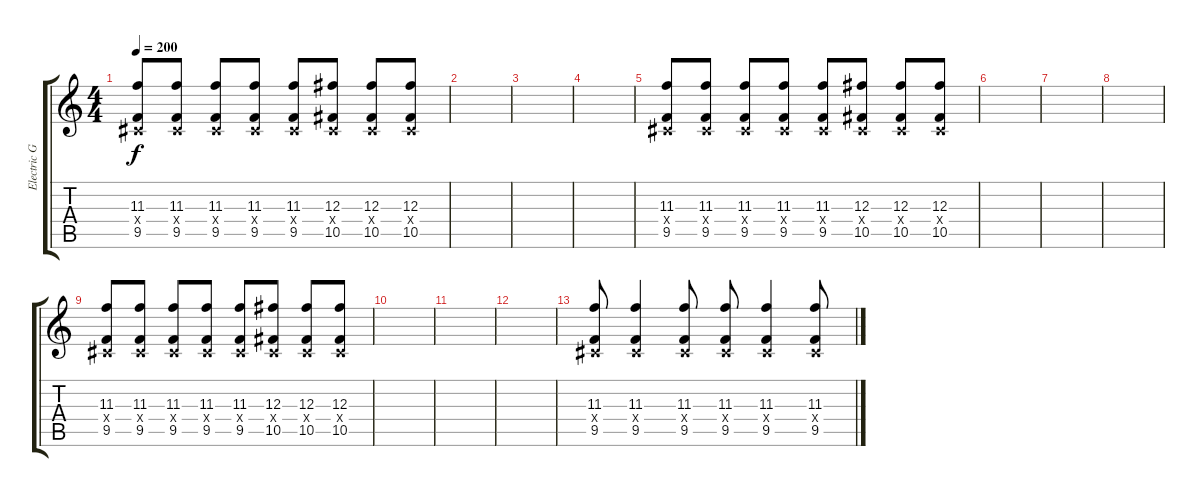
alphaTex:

\track ("Electric Guitar" "Electric G") {instrument distortionguitar}
\staff {score tabs}
\tuning (Eb4 Bb3 Gb3 Db3 Ab2 Db2) {hide}
\ts (4 4)
\tempo 200
\clef g2
\ks c
(11.3 0.4{x} 9.5).8{dy f} (11.3 0.4{x} 9.5).8 (11.3 0.4{x} 9.5).8 (11.3 0.4{x} 9.5).8 (11.3 0.4{x} 9.5).8 (12.3 0.4{x} 10.5).8 (12.3 0.4{x} 10.5).8 (12.3 0.4{x} 10.5).8 |
|
|
|
(11.3 0.4{x} 9.5).8 (11.3 0.4{x} 9.5).8 (11.3 0.4{x} 9.5).8 (11.3 0.4{x} 9.5).8 (11.3 0.4{x} 9.5).8 (12.3 0.4{x} 10.5).8 (12.3 0.4{x} 10.5).8 (12.3 0.4{x} 10.5).8 |
|
|
|
(11.3 0.4{x} 9.5).8 (11.3 0.4{x} 9.5).8 (11.3 0.4{x} 9.5).8 (11.3 0.4{x} 9.5).8 (11.3 0.4{x} 9.5).8 (12.3 0.4{x} 10.5).8 (12.3 0.4{x} 10.5).8 (12.3 0.4{x} 10.5).8 |
|
|
|
(11.3 0.4{x} 9.5).8 (11.3 0.4{x} 9.5).4 (11.3 0.4{x} 9.5).8 (11.3 0.4{x} 9.5).8 (11.3 0.4{x} 9.5).4 (11.3 0.4{x} 9.5).8
